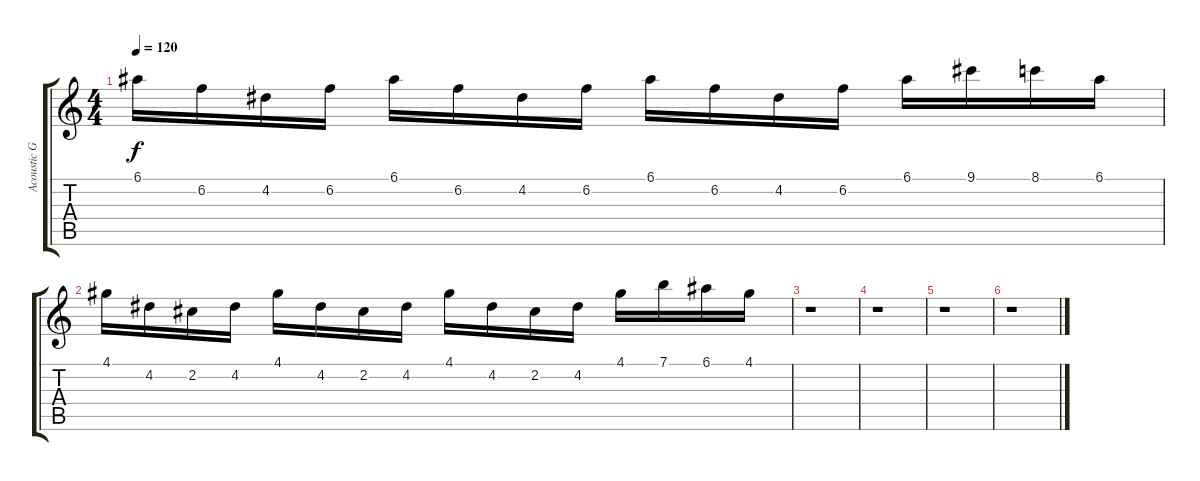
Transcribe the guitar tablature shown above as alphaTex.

\track ("Acoustic Guitar" "Acoustic G") {instrument acousticguitarsteel}
\staff {score tabs}
\tuning (E4 B3 G3 D3 A2 E2) {hide}
\ts (4 4)
\tempo 120
\clef g2
\ks c
6.1.16{dy f} 6.2.16 4.2.16 6.2.16 6.1.16 6.2.16 4.2.16 6.2.16 6.1.16 6.2.16 4.2.16 6.2.16 6.1.16 9.1.16 8.1.16 6.1.16 |
4.1.16 4.2.16 2.2.16 4.2.16 4.1.16 4.2.16 2.2.16 4.2.16 4.1.16 4.2.16 2.2.16 4.2.16 4.1.16 7.1.16 6.1.16 4.1.16 |
r.1 |
r.1 |
r.1 |
r.1
